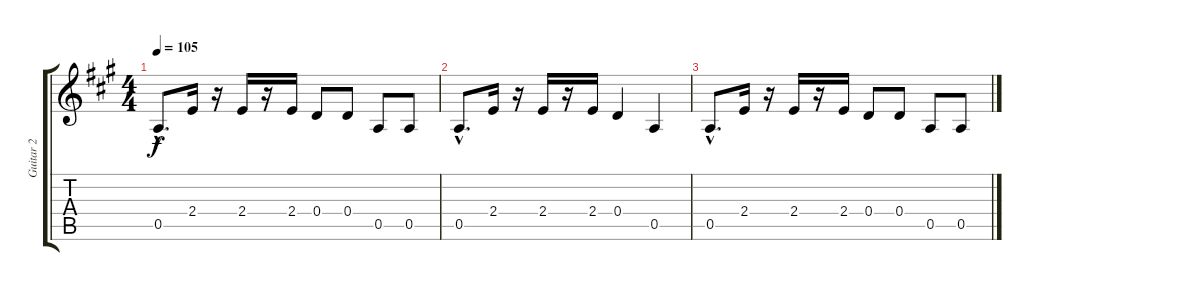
\track ("Guitar 2" "Guitar 2") {instrument overdrivenguitar}
\staff {score tabs}
\tuning (E4 B3 G3 D3 A2 E2) {hide}
\ts (4 4)
\tempo 105
\clef g2
\ks a
0.5{hac}.8{d dy f} 2.4.16 r.16 2.4.16 r.16 2.4.16 0.4.8 0.4.8 0.5.8 0.5.8 |
0.5{hac}.8{d} 2.4.16 r.16 2.4.16 r.16 2.4.16 0.4.4 0.5.4 |
0.5{hac}.8{d} 2.4.16 r.16 2.4.16 r.16 2.4.16 0.4.8 0.4.8 0.5.8 0.5.8
